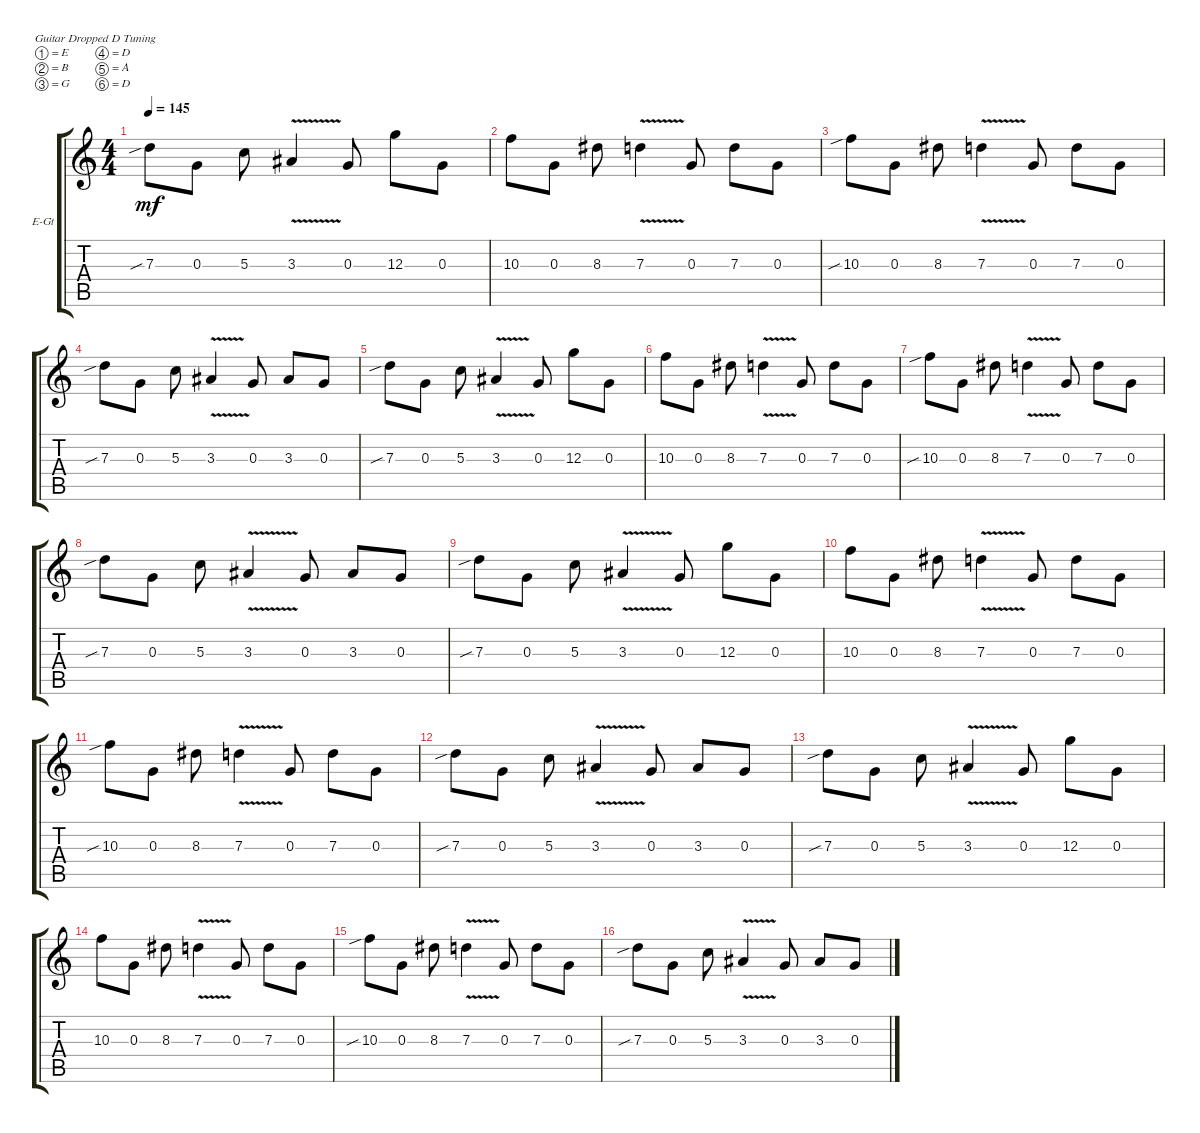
\defaultSystemsLayout 4
\bracketExtendMode groupsimilarinstruments
\firstSystemTrackNameOrientation horizontal
\otherSystemsTrackNameOrientation horizontal
\track ("Electric Guitar" "E-Gt") {instrument distortionguitar}
\staff {score tabs}
\tuning (E4 B3 G3 D3 A2 D2)
\ts (4 4)
\tempo 145
\clef g2
\ks c
7.3{sib}.8{dy mf} 0.3.8 5.3.8 3.3{v}.4 0.3.8 12.3.8 0.3.8 |
10.3.8 0.3.8 8.3.8 7.3{v}.4 0.3.8 7.3.8 0.3.8 |
10.3{sib}.8 0.3.8 8.3.8 7.3{v}.4 0.3.8 7.3.8 0.3.8 |
7.3{sib}.8 0.3.8 5.3.8 3.3{v}.4 0.3.8 3.3.8 0.3.8 |
7.3{sib}.8 0.3.8 5.3.8 3.3{v}.4 0.3.8 12.3.8 0.3.8 |
10.3.8 0.3.8 8.3.8 7.3{v}.4 0.3.8 7.3.8 0.3.8 |
10.3{sib}.8 0.3.8 8.3.8 7.3{v}.4 0.3.8 7.3.8 0.3.8 |
7.3{sib}.8 0.3.8 5.3.8 3.3{v}.4 0.3.8 3.3.8 0.3.8 |
7.3{sib}.8 0.3.8 5.3.8 3.3{v}.4 0.3.8 12.3.8 0.3.8 |
10.3.8 0.3.8 8.3.8 7.3{v}.4 0.3.8 7.3.8 0.3.8 |
10.3{sib}.8 0.3.8 8.3.8 7.3{v}.4 0.3.8 7.3.8 0.3.8 |
7.3{sib}.8 0.3.8 5.3.8 3.3{v}.4 0.3.8 3.3.8 0.3.8 |
7.3{sib}.8 0.3.8 5.3.8 3.3{v}.4 0.3.8 12.3.8 0.3.8 |
10.3.8 0.3.8 8.3.8 7.3{v}.4 0.3.8 7.3.8 0.3.8 |
10.3{sib}.8 0.3.8 8.3.8 7.3{v}.4 0.3.8 7.3.8 0.3.8 |
7.3{sib}.8 0.3.8 5.3.8 3.3{v}.4 0.3.8 3.3.8 0.3.8
